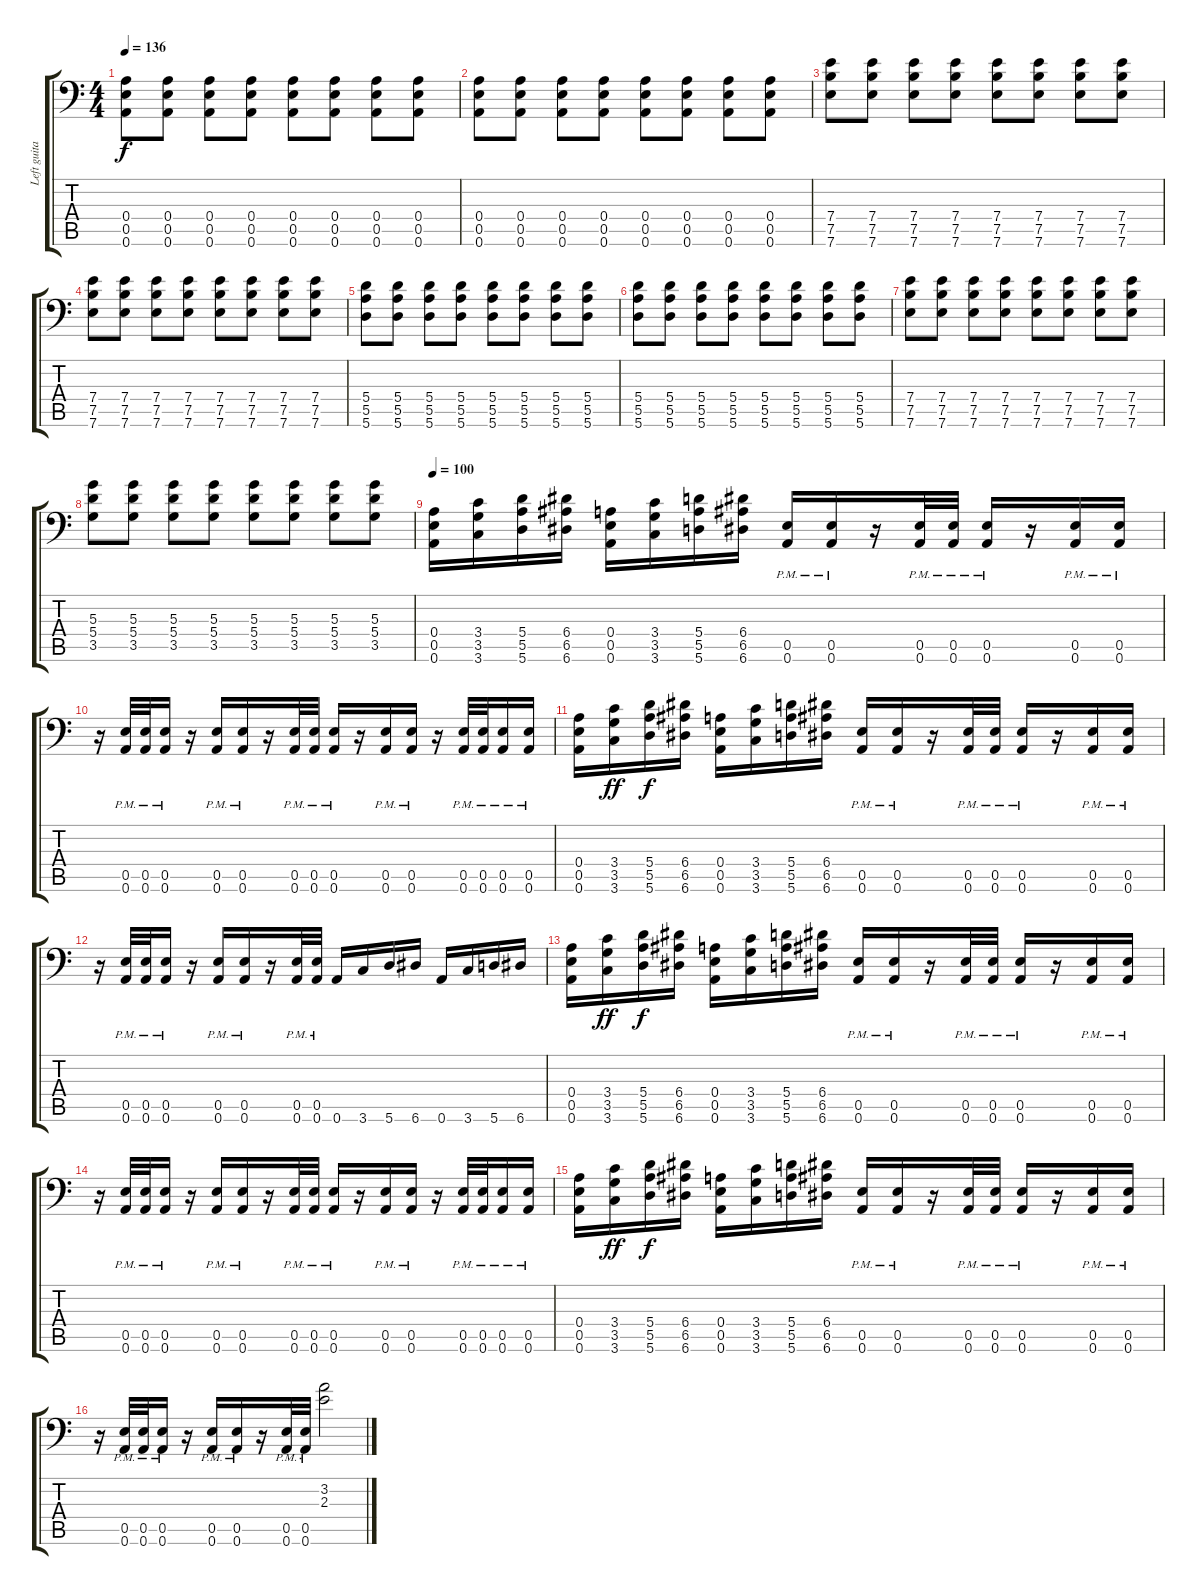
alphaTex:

\track ("Left guitar" "Left guita") {instrument distortionguitar}
\staff {score tabs}
\tuning (B3 Gb3 D3 A2 E2 A1) {hide}
\ts (4 4)
\tempo 136
\clef f4
\ks c
(0.4 0.5 0.6).8{dy f} (0.4 0.5 0.6).8 (0.4 0.5 0.6).8 (0.4 0.5 0.6).8 (0.4 0.5 0.6).8 (0.4 0.5 0.6).8 (0.4 0.5 0.6).8 (0.4 0.5 0.6).8 |
(0.4 0.5 0.6).8 (0.4 0.5 0.6).8 (0.4 0.5 0.6).8 (0.4 0.5 0.6).8 (0.4 0.5 0.6).8 (0.4 0.5 0.6).8 (0.4 0.5 0.6).8 (0.4 0.5 0.6).8 |
(7.4 7.5 7.6).8 (7.4 7.5 7.6).8 (7.4 7.5 7.6).8 (7.4 7.5 7.6).8 (7.4 7.5 7.6).8 (7.4 7.5 7.6).8 (7.4 7.5 7.6).8 (7.4 7.5 7.6).8 |
(7.4 7.5 7.6).8 (7.4 7.5 7.6).8 (7.4 7.5 7.6).8 (7.4 7.5 7.6).8 (7.4 7.5 7.6).8 (7.4 7.5 7.6).8 (7.4 7.5 7.6).8 (7.4 7.5 7.6).8 |
(5.4 5.5 5.6).8 (5.4 5.5 5.6).8 (5.4 5.5 5.6).8 (5.4 5.5 5.6).8 (5.4 5.5 5.6).8 (5.4 5.5 5.6).8 (5.4 5.5 5.6).8 (5.4 5.5 5.6).8 |
(5.4 5.5 5.6).8 (5.4 5.5 5.6).8 (5.4 5.5 5.6).8 (5.4 5.5 5.6).8 (5.4 5.5 5.6).8 (5.4 5.5 5.6).8 (5.4 5.5 5.6).8 (5.4 5.5 5.6).8 |
(7.4 7.5 7.6).8 (7.4 7.5 7.6).8 (7.4 7.5 7.6).8 (7.4 7.5 7.6).8 (7.4 7.5 7.6).8 (7.4 7.5 7.6).8 (7.4 7.5 7.6).8 (7.4 7.5 7.6).8 |
(5.3 5.4 3.5).8 (5.3 5.4 3.5).8 (5.3 5.4 3.5).8 (5.3 5.4 3.5).8 (5.3 5.4 3.5).8 (5.3 5.4 3.5).8 (5.3 5.4 3.5).8 (5.3 5.4 3.5).8 |
\tempo 100
(0.4 0.5 0.6).16 (3.4 3.5 3.6).16 (5.4 5.5 5.6).16 (6.4 6.5 6.6).16 (0.4 0.5 0.6).16 (3.4 3.5 3.6).16 (5.4 5.5 5.6).16 (6.4 6.5 6.6).16 (0.5{pm} 0.6{pm}).16 (0.5{pm} 0.6{pm}).16 r.16 (0.5{pm} 0.6{pm}).32 (0.5{pm} 0.6{pm}).32 (0.5{pm} 0.6{pm}).16 r.16 (0.5{pm} 0.6{pm}).16 (0.5{pm} 0.6{pm}).16 |
r.16 (0.5{pm} 0.6{pm}).32 (0.5{pm} 0.6{pm}).32 (0.5{pm} 0.6{pm}).16 r.16 (0.5{pm} 0.6{pm}).16 (0.5{pm} 0.6{pm}).16 r.16 (0.5{pm} 0.6{pm}).32 (0.5{pm} 0.6{pm}).32 (0.5{pm} 0.6{pm}).16 r.16 (0.5{pm} 0.6{pm}).16 (0.5{pm} 0.6{pm}).16 r.16 (0.5{pm} 0.6{pm}).32 (0.5{pm} 0.6{pm}).32 (0.5{pm} 0.6{pm}).16 (0.5{pm} 0.6{pm}).16 |
(0.4 0.5 0.6).16 (3.4 3.5 3.6).16{dy ff} (5.4 5.5 5.6).16{dy f} (6.4 6.5 6.6).16 (0.4 0.5 0.6).16 (3.4 3.5 3.6).16 (5.4 5.5 5.6).16 (6.4 6.5 6.6).16 (0.5{pm} 0.6{pm}).16 (0.5{pm} 0.6{pm}).16 r.16 (0.5{pm} 0.6{pm}).32 (0.5{pm} 0.6{pm}).32 (0.5{pm} 0.6{pm}).16 r.16 (0.5{pm} 0.6{pm}).16 (0.5{pm} 0.6{pm}).16 |
r.16 (0.5{pm} 0.6{pm}).32 (0.5{pm} 0.6{pm}).32 (0.5{pm} 0.6{pm}).16 r.16 (0.5{pm} 0.6{pm}).16 (0.5{pm} 0.6{pm}).16 r.16 (0.5{pm} 0.6{pm}).32 (0.5{pm} 0.6{pm}).32 0.6.16 3.6.16 5.6.16 6.6.16 0.6.16 3.6.16 5.6.16 6.6.16 |
(0.4 0.5 0.6).16 (3.4 3.5 3.6).16{dy ff} (5.4 5.5 5.6).16{dy f} (6.4 6.5 6.6).16 (0.4 0.5 0.6).16 (3.4 3.5 3.6).16 (5.4 5.5 5.6).16 (6.4 6.5 6.6).16 (0.5{pm} 0.6{pm}).16 (0.5{pm} 0.6{pm}).16 r.16 (0.5{pm} 0.6{pm}).32 (0.5{pm} 0.6{pm}).32 (0.5{pm} 0.6{pm}).16 r.16 (0.5{pm} 0.6{pm}).16 (0.5{pm} 0.6{pm}).16 |
r.16 (0.5{pm} 0.6{pm}).32 (0.5{pm} 0.6{pm}).32 (0.5{pm} 0.6{pm}).16 r.16 (0.5{pm} 0.6{pm}).16 (0.5{pm} 0.6{pm}).16 r.16 (0.5{pm} 0.6{pm}).32 (0.5{pm} 0.6{pm}).32 (0.5{pm} 0.6{pm}).16 r.16 (0.5{pm} 0.6{pm}).16 (0.5{pm} 0.6{pm}).16 r.16 (0.5{pm} 0.6{pm}).32 (0.5{pm} 0.6{pm}).32 (0.5{pm} 0.6{pm}).16 (0.5{pm} 0.6{pm}).16 |
(0.4 0.5 0.6).16 (3.4 3.5 3.6).16{dy ff} (5.4 5.5 5.6).16{dy f} (6.4 6.5 6.6).16 (0.4 0.5 0.6).16 (3.4 3.5 3.6).16 (5.4 5.5 5.6).16 (6.4 6.5 6.6).16 (0.5{pm} 0.6{pm}).16 (0.5{pm} 0.6{pm}).16 r.16 (0.5{pm} 0.6{pm}).32 (0.5{pm} 0.6{pm}).32 (0.5{pm} 0.6{pm}).16 r.16 (0.5{pm} 0.6{pm}).16 (0.5{pm} 0.6{pm}).16 |
r.16 (0.5{pm} 0.6{pm}).32 (0.5{pm} 0.6{pm}).32 (0.5{pm} 0.6{pm}).16 r.16 (0.5{pm} 0.6{pm}).16 (0.5{pm} 0.6{pm}).16 r.16 (0.5{pm} 0.6{pm}).32 (0.5{pm} 0.6{pm}).32 (3.2 2.3).2
